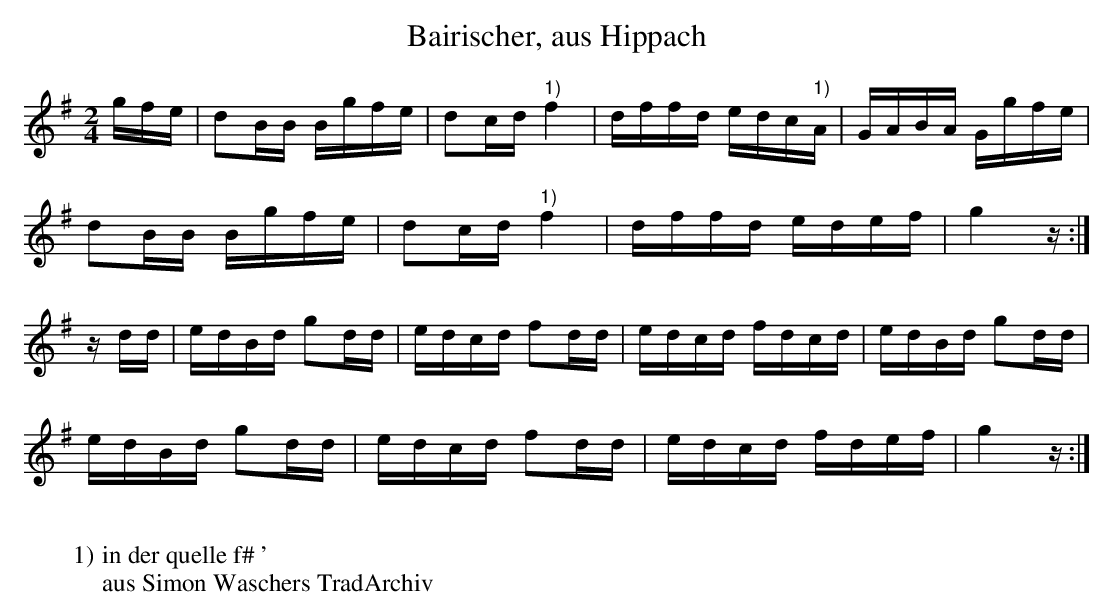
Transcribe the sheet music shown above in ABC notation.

X:1
T:Bairischer, aus Hippach
M:2/4
L:1/16
K:G %Transposed from F
gfe |\
d2BB Bgfe | d2cd "1)"f4 | dffd edc"1)"A | GABA Ggfe |
d2BB Bgfe | d2cd "1)"f4 | dffd edef | g4 z :|
K:G
zdd |\
edBd g2dd | edcd f2dd | edcd fdcd | edBd g2dd |
edBd g2dd | edcd f2dd | edcd fdef | g4 z :|
W:
W:1) in der quelle f# '
W:aus Simon Waschers TradArchiv
